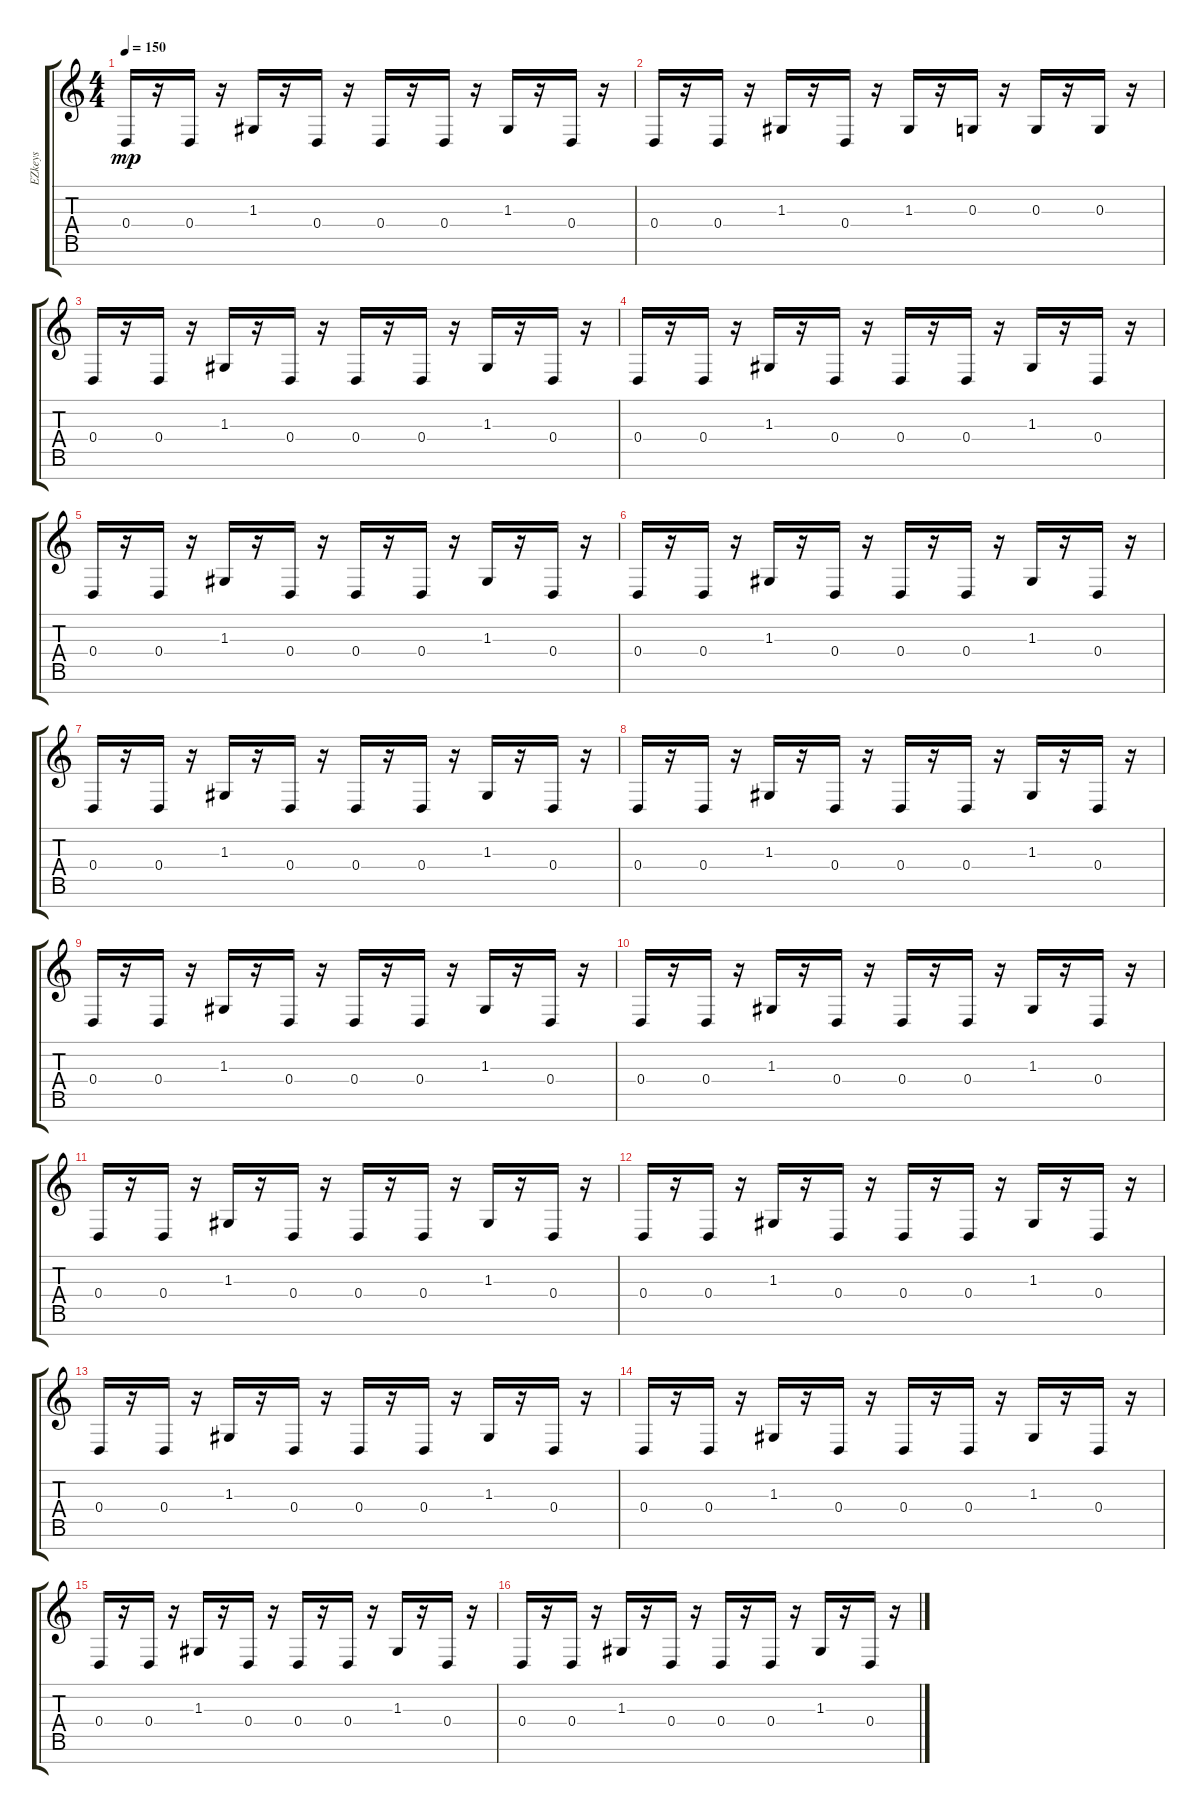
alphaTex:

\track ("EZkeys" "EZkeys") {instrument acousticgrandpiano}
\staff {score tabs}
\tuning (E4 B3 G3 D3 A2 E2 B1) {hide}
\ts (4 4)
\tempo 150
\clef g2
\ks c
0.4.16{dy mp} r.16 0.4.16 r.16 1.3.16 r.16 0.4.16 r.16 0.4.16 r.16 0.4.16 r.16 1.3.16 r.16 0.4.16 r.16 |
0.4.16 r.16 0.4.16 r.16 1.3.16 r.16 0.4.16 r.16 1.3.16 r.16 0.3.16 r.16 0.3.16 r.16 0.3.16 r.16 |
0.4.16 r.16 0.4.16 r.16 1.3.16 r.16 0.4.16 r.16 0.4.16 r.16 0.4.16 r.16 1.3.16 r.16 0.4.16 r.16 |
0.4.16 r.16 0.4.16 r.16 1.3.16 r.16 0.4.16 r.16 0.4.16 r.16 0.4.16 r.16 1.3.16 r.16 0.4.16 r.16 |
0.4.16 r.16 0.4.16 r.16 1.3.16 r.16 0.4.16 r.16 0.4.16 r.16 0.4.16 r.16 1.3.16 r.16 0.4.16 r.16 |
0.4.16 r.16 0.4.16 r.16 1.3.16 r.16 0.4.16 r.16 0.4.16 r.16 0.4.16 r.16 1.3.16 r.16 0.4.16 r.16 |
0.4.16 r.16 0.4.16 r.16 1.3.16 r.16 0.4.16 r.16 0.4.16 r.16 0.4.16 r.16 1.3.16 r.16 0.4.16 r.16 |
0.4.16 r.16 0.4.16 r.16 1.3.16 r.16 0.4.16 r.16 0.4.16 r.16 0.4.16 r.16 1.3.16 r.16 0.4.16 r.16 |
0.4.16 r.16 0.4.16 r.16 1.3.16 r.16 0.4.16 r.16 0.4.16 r.16 0.4.16 r.16 1.3.16 r.16 0.4.16 r.16 |
0.4.16 r.16 0.4.16 r.16 1.3.16 r.16 0.4.16 r.16 0.4.16 r.16 0.4.16 r.16 1.3.16 r.16 0.4.16 r.16 |
0.4.16 r.16 0.4.16 r.16 1.3.16 r.16 0.4.16 r.16 0.4.16 r.16 0.4.16 r.16 1.3.16 r.16 0.4.16 r.16 |
0.4.16 r.16 0.4.16 r.16 1.3.16 r.16 0.4.16 r.16 0.4.16 r.16 0.4.16 r.16 1.3.16 r.16 0.4.16 r.16 |
0.4.16 r.16 0.4.16 r.16 1.3.16 r.16 0.4.16 r.16 0.4.16 r.16 0.4.16 r.16 1.3.16 r.16 0.4.16 r.16 |
0.4.16 r.16 0.4.16 r.16 1.3.16 r.16 0.4.16 r.16 0.4.16 r.16 0.4.16 r.16 1.3.16 r.16 0.4.16 r.16 |
0.4.16 r.16 0.4.16 r.16 1.3.16 r.16 0.4.16 r.16 0.4.16 r.16 0.4.16 r.16 1.3.16 r.16 0.4.16 r.16 |
0.4.16 r.16 0.4.16 r.16 1.3.16 r.16 0.4.16 r.16 0.4.16 r.16 0.4.16 r.16 1.3.16 r.16 0.4.16 r.16
